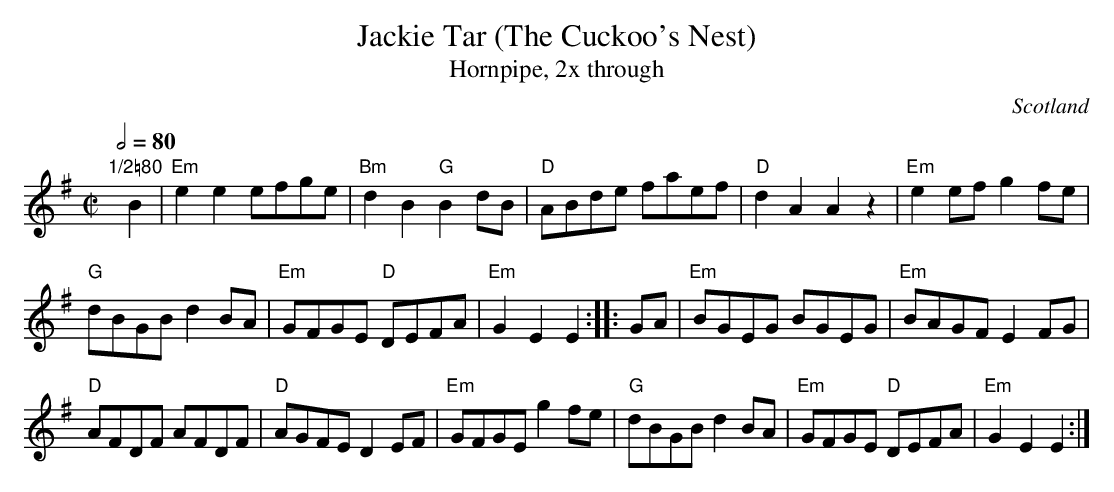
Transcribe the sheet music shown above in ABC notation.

X:1
T:Jackie Tar (The Cuckoo's Nest)
T:Hornpipe, 2x through
O:Scotland
M:C|
Q:1/2=80
K:Em
"1/2=80"yB2|"Em"e2e2efge|"Bm"d2B2"G"B2dB|"D"ABde faef|"D"d2 A2 A2 z2|"Em"e2efg2fe|
"G"dBGB d2BA|"Em"GFGE "D"DEFA|"Em"G2 E2 E2::GA|"Em"BGEG BGEG|"Em"BAGF E2 FG|
"D"AFDF AFDF|"D"AGFE D2 EF|"Em"GFGE g2fe|"G"dBGB d2 BA|"Em"GFGE "D"DEFA|"Em"G2 E2 E2:|
